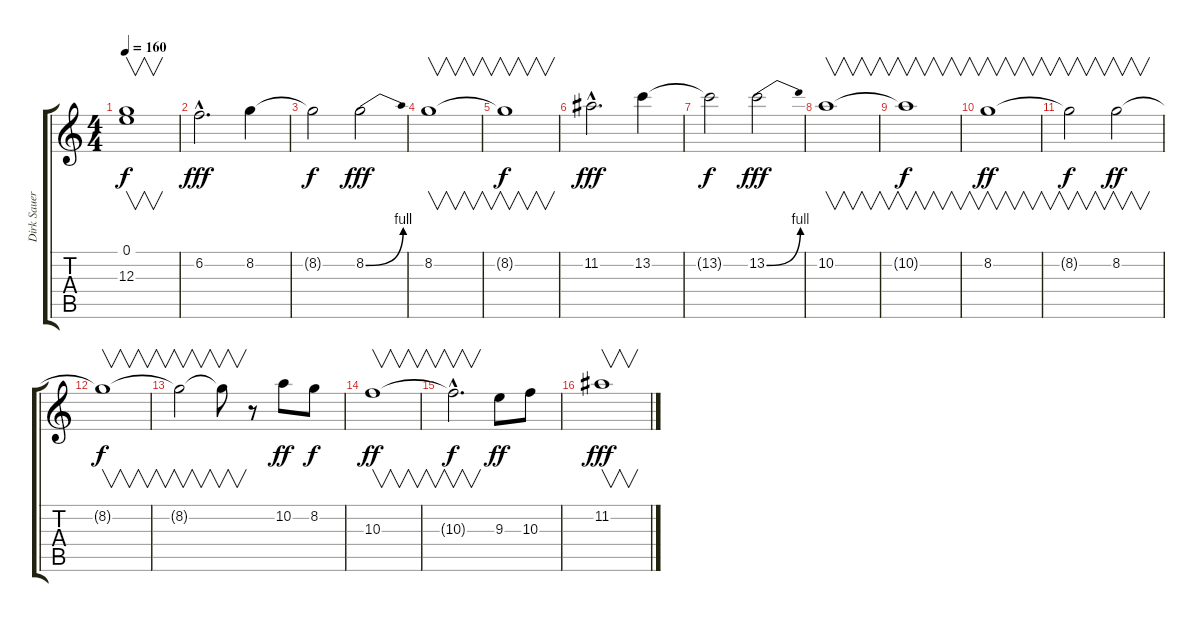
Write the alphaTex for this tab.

\track ("Dirk Sauer" "Dirk Sauer") {instrument distortionguitar}
\staff {score tabs}
\tuning (E4 B3 G3 D3 A2 E2) {hide}
\ts (4 4)
\tempo 160
\clef g2
\ks c
(0.1 12.3{t}).1{v dy f} |
6.2{hac}.2{d dy fff} 8.2.4 |
8.2{t}.2{dy f} 8.2{be (bend 0 0 60 4)}.2{dy fff} |
8.2.1{v} |
8.2{t}.1{v dy f} |
11.2{hac}.2{d dy fff} 13.2.4 |
13.2{t}.2{dy f} 13.2{be (bend 0 0 60 4)}.2{dy fff} |
10.2.1{v} |
10.2{t}.1{v dy f} |
8.2.1{v dy ff} |
8.2{t}.2{v dy f} 8.2.2{v dy ff} |
8.2{t}.1{v dy f} |
8.2{t}.2{v} 8.2{t}.8{v} r.8 10.2.8{dy ff} 8.2.8{dy f} |
10.3.1{v dy ff} |
10.3{hac t}.2{v d dy f} 9.3.8{dy ff} 10.3.8 |
11.2.1{v dy fff}
